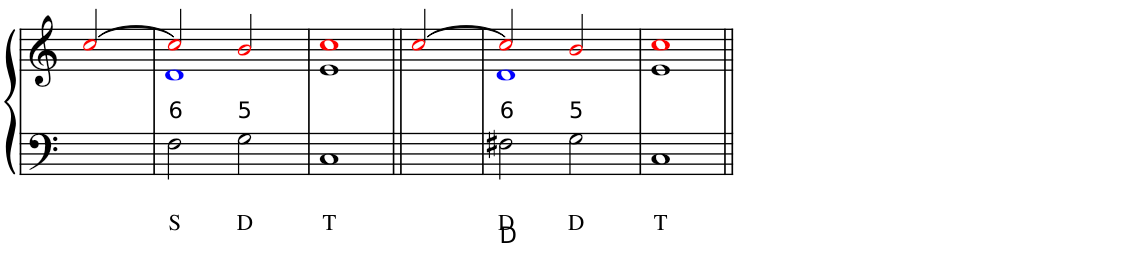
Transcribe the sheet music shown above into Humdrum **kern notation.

**kern	**text	**text	**text	**kern
*part1	*part1	*part1	*part1	*part1
*staff2	*staff2	*staff2	*staff2	*staff1
*I"Midi_1	*	*	*	*
!!LO:PB:g=z
*clefF4	*	*	*	*clefG2
*k[]	*	*	*	*k[]
*M4/4	*	*	*	*M4/4
*met(c)	*	*	*	*met(c)
=26	=26	=26	=26	=26
*	*	*	*	*^
2ryy	.	.	.	[2cci/	2ryy
=27	=27	=27	=27	=27	=27
!	!LO:LY:a	!LO:LY:b	!	!	!
2F\	6	S	.	2cci/]	1dj
!	!LO:LY:a	!LO:LY:b	!	!	!
2G\	5	D	.	2bi/	.
=28	=28	=28	=28	=28	=28
!	!	!LO:LY:b	!	!	!
1C	.	T	.	1cci	1e
=29||	=29||	=29||	=29||	=29||	=29||
2ryy	.	.	.	[2cci/	2ryy
=30	=30	=30	=30	=30	=30
!	!LO:LY:a	!LO:LY:b	!LO:LY:b	!	!
2F#X\	6	D	D	2cci/]	1dj
!	!LO:LY:a	!LO:LY:b	!	!	!
2G\	5	D	.	2bi/	.
=31	=31	=31	=31	=31	=31
!	!	!LO:LY:b	!	!	!
1C	.	T	.	1cci	1e
*	*	*	*	*v	*v
=||	=||	=||	=||	=||
*-	*-	*-	*-	*-
